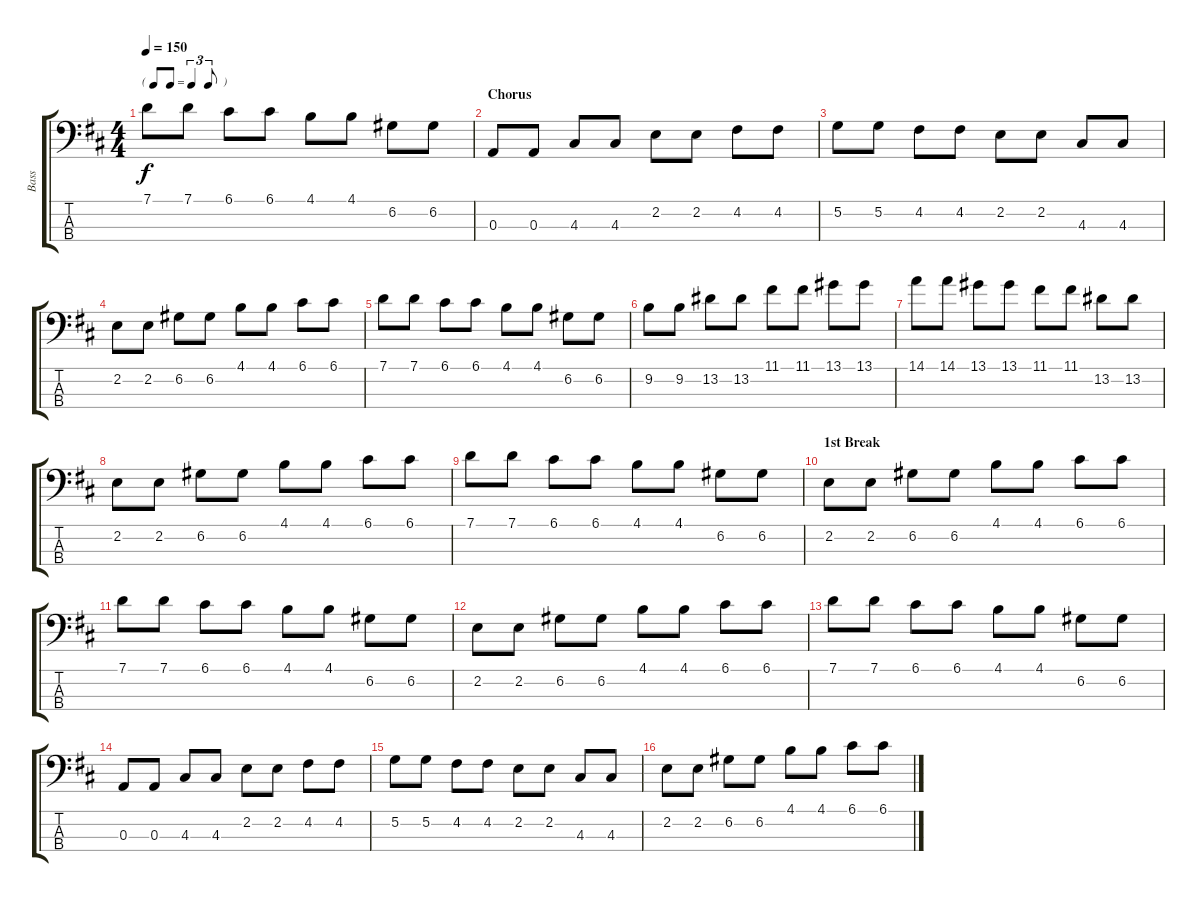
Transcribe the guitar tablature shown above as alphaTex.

\track ("Bass" "Bass") {instrument electricbassfinger}
\staff {score tabs}
\tuning (G2 D2 A1 E1) {hide}
\ts (4 4)
\tf triplet8th
\tempo 150
\clef f4
\ks d
7.1.8{dy f} 7.1.8 6.1.8 6.1.8 4.1.8 4.1.8 6.2.8 6.2.8 |
\section ("" "Chorus")
0.3.8 0.3.8 4.3.8 4.3.8 2.2.8 2.2.8 4.2.8 4.2.8 |
5.2.8 5.2.8 4.2.8 4.2.8 2.2.8 2.2.8 4.3.8 4.3.8 |
2.2.8 2.2.8 6.2.8 6.2.8 4.1.8 4.1.8 6.1.8 6.1.8 |
7.1.8 7.1.8 6.1.8 6.1.8 4.1.8 4.1.8 6.2.8 6.2.8 |
9.2.8 9.2.8 13.2.8 13.2.8 11.1.8 11.1.8 13.1.8 13.1.8 |
14.1.8 14.1.8 13.1.8 13.1.8 11.1.8 11.1.8 13.2.8 13.2.8 |
2.2.8 2.2.8 6.2.8 6.2.8 4.1.8 4.1.8 6.1.8 6.1.8 |
7.1.8 7.1.8 6.1.8 6.1.8 4.1.8 4.1.8 6.2.8 6.2.8 |
\section ("" "1st Break")
2.2.8 2.2.8 6.2.8 6.2.8 4.1.8 4.1.8 6.1.8 6.1.8 |
7.1.8 7.1.8 6.1.8 6.1.8 4.1.8 4.1.8 6.2.8 6.2.8 |
2.2.8 2.2.8 6.2.8 6.2.8 4.1.8 4.1.8 6.1.8 6.1.8 |
7.1.8 7.1.8 6.1.8 6.1.8 4.1.8 4.1.8 6.2.8 6.2.8 |
0.3.8 0.3.8 4.3.8 4.3.8 2.2.8 2.2.8 4.2.8 4.2.8 |
5.2.8 5.2.8 4.2.8 4.2.8 2.2.8 2.2.8 4.3.8 4.3.8 |
2.2.8 2.2.8 6.2.8 6.2.8 4.1.8 4.1.8 6.1.8 6.1.8
